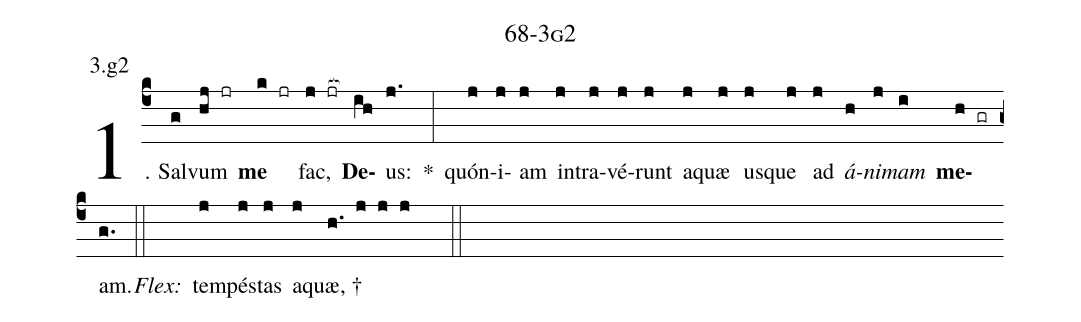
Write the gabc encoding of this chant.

name: 68-3g2;
annotation: 3.g2;
%%
(c4)1. Sal(g)vum(hj jr) <b>me</b>(k jr) fac,(j jr[ocb:1{]) <b>De</b>(ih[ocb:0}])us:(j.) *(:) quón(j)i(j)am(j) in(j)tra(j)vé(j)runt(j) a(j)quæ(j) us(j)que(j) ad(j) <i>á</i>(h)<i>ni</i>(j)<i>mam</i>(i) <b>me</b>(h gr)am.(g.) (::)
<i>Flex:</i>()  tem(j)pés(j)tas(j) a(j)quæ, †(h. j j j  ::)
